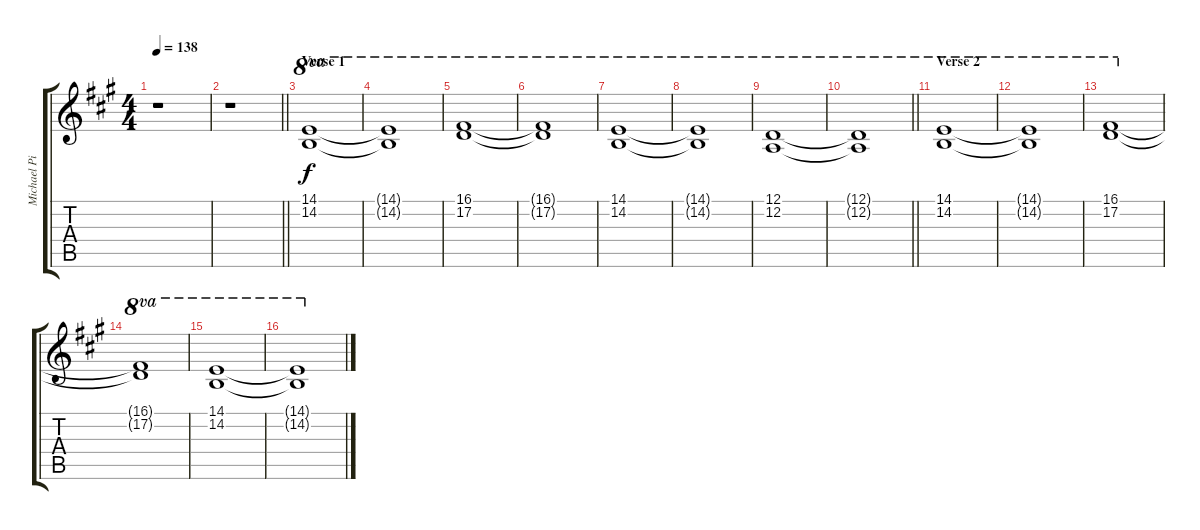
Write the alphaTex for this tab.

\track ("Michael Pinnella (keyboard)" "Michael Pi") {instrument stringensemble1}
\staff {score tabs}
\tuning (D4 A3 F3 C3 G2 D2) {hide}
\ts (4 4)
\tempo 138
\clef g2
\ks f#minor
r.1{dy f} |
\barLineRight lightlight
r.1 |
\section ("" "Verse 1")
(14.1 14.2).1{ot 8va} |
(14.1{t} 14.2{t}).1{ot 8va} |
(16.1 17.2).1{ot 8va} |
(16.1{t} 17.2{t}).1{ot 8va} |
(14.1 14.2).1{ot 8va} |
(14.1{t} 14.2{t}).1{ot 8va} |
(12.1 12.2).1{ot 8va} |
\barLineRight lightlight
(12.1{t} 12.2{t}).1{ot 8va} |
\section ("" "Verse 2")
(14.1 14.2).1{ot 8va} |
(14.1{t} 14.2{t}).1{ot 8va} |
(16.1 17.2).1{ot 8va} |
(16.1{t} 17.2{t}).1{ot 8va} |
(14.1 14.2).1{ot 8va} |
(14.1{t} 14.2{t}).1{ot 8va}
